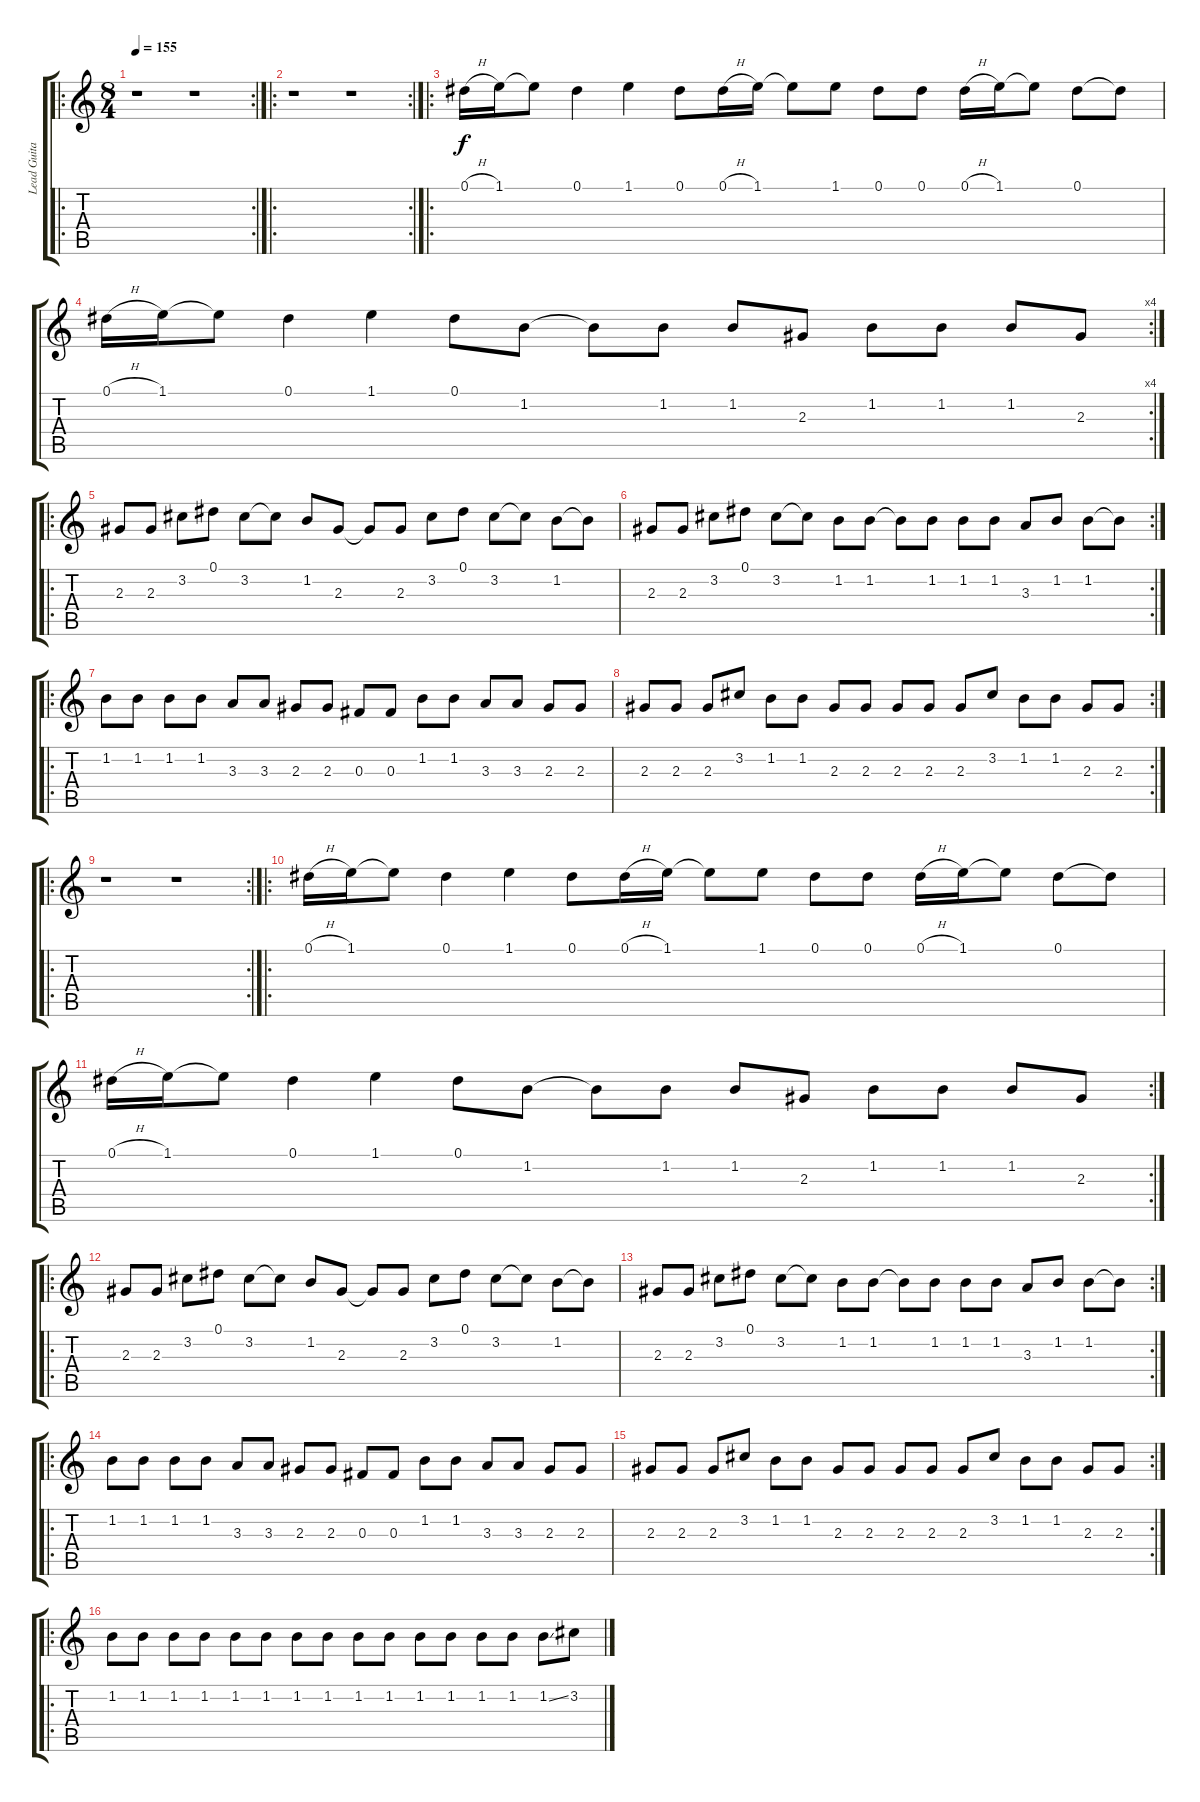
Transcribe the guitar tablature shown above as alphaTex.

\track ("Lead Guitar" "Lead Guita") {instrument distortionguitar}
\staff {score tabs}
\tuning (Eb4 Bb3 Gb3 Db3 Ab2 Eb2) {hide}
\ro
\rc 2
\ts (8 4)
\tempo 155
\clef g2
\ks c
r.1{dy f instrument distortionguitar} r.1 |
\ro
\rc 2
r.1 r.1 |
\ro
0.1{h}.16 1.1.16 1.1{t}.8 0.1.4 1.1.4 0.1.8 0.1{h}.16 1.1.16 1.1{t}.8 1.1.8 0.1.8 0.1.8 0.1{h}.16 1.1.16 1.1{t}.8 0.1.8 0.1{t}.8 |
\rc 4
0.1{h}.16 1.1.16 1.1{t}.8 0.1.4 1.1.4 0.1.8 1.2.8 1.2{t}.8 1.2.8 1.2.8 2.3.8 1.2.8 1.2.8 1.2.8 2.3.8 |
\ro
2.3.8 2.3.8 3.2.8 0.1.8 3.2.8 3.2{t}.8 1.2.8 2.3.8 2.3{t}.8 2.3.8 3.2.8 0.1.8 3.2.8 3.2{t}.8 1.2.8 1.2{t}.8 |
\rc 2
2.3.8 2.3.8 3.2.8 0.1.8 3.2.8 3.2{t}.8 1.2.8 1.2.8 1.2{t}.8 1.2.8 1.2.8 1.2.8 3.3.8 1.2.8 1.2.8 1.2{t}.8 |
\ro
1.2.8 1.2.8 1.2.8 1.2.8 3.3.8 3.3.8 2.3.8 2.3.8 0.3.8 0.3.8 1.2.8 1.2.8 3.3.8 3.3.8 2.3.8 2.3.8 |
\rc 2
2.3.8 2.3.8 2.3.8 3.2.8 1.2.8 1.2.8 2.3.8 2.3.8 2.3.8 2.3.8 2.3.8 3.2.8 1.2.8 1.2.8 2.3.8 2.3.8 |
\ro
\rc 2
r.1 r.1 |
\ro
0.1{h}.16 1.1.16 1.1{t}.8 0.1.4 1.1.4 0.1.8 0.1{h}.16 1.1.16 1.1{t}.8 1.1.8 0.1.8 0.1.8 0.1{h}.16 1.1.16 1.1{t}.8 0.1.8 0.1{t}.8 |
\rc 2
0.1{h}.16 1.1.16 1.1{t}.8 0.1.4 1.1.4 0.1.8 1.2.8 1.2{t}.8 1.2.8 1.2.8 2.3.8 1.2.8 1.2.8 1.2.8 2.3.8 |
\ro
2.3.8 2.3.8 3.2.8 0.1.8 3.2.8 3.2{t}.8 1.2.8 2.3.8 2.3{t}.8 2.3.8 3.2.8 0.1.8 3.2.8 3.2{t}.8 1.2.8 1.2{t}.8 |
\rc 2
2.3.8 2.3.8 3.2.8 0.1.8 3.2.8 3.2{t}.8 1.2.8 1.2.8 1.2{t}.8 1.2.8 1.2.8 1.2.8 3.3.8 1.2.8 1.2.8 1.2{t}.8 |
\ro
1.2.8 1.2.8 1.2.8 1.2.8 3.3.8 3.3.8 2.3.8 2.3.8 0.3.8 0.3.8 1.2.8 1.2.8 3.3.8 3.3.8 2.3.8 2.3.8 |
\rc 2
2.3.8 2.3.8 2.3.8 3.2.8 1.2.8 1.2.8 2.3.8 2.3.8 2.3.8 2.3.8 2.3.8 3.2.8 1.2.8 1.2.8 2.3.8 2.3.8 |
\ro
1.2.8 1.2.8 1.2.8 1.2.8 1.2.8 1.2.8 1.2.8 1.2.8 1.2.8 1.2.8 1.2.8 1.2.8 1.2.8 1.2.8 1.2{ss}.8 3.2.8
